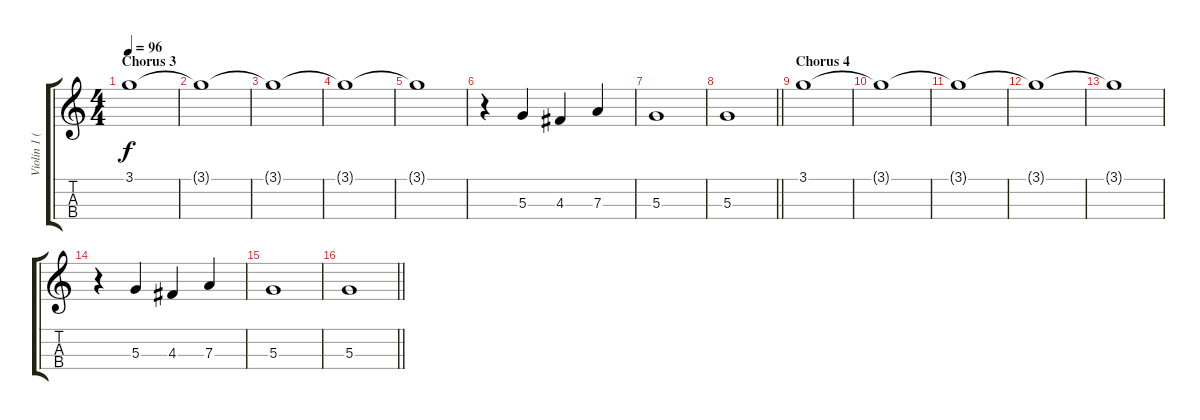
\track ("Violin 1 (Strings)" "Violin 1 (") {instrument stringensemble1}
\staff {score tabs}
\tuning (E5 A4 D4 G3) {hide}
\ts (4 4)
\section ("" "Chorus 3")
\tempo 96
\clef g2
\ks c
3.1.1{dy f} |
3.1{t}.1 |
3.1{t}.1 |
3.1{t}.1 |
3.1{t}.1 |
r.4 5.3.4 4.3.4 7.3.4 |
5.3.1 |
\barLineRight lightlight
5.3.1 |
\section ("" "Chorus 4")
3.1.1 |
3.1{t}.1 |
3.1{t}.1 |
3.1{t}.1 |
3.1{t}.1 |
r.4 5.3.4 4.3.4 7.3.4 |
5.3.1 |
\barLineRight lightlight
5.3.1
